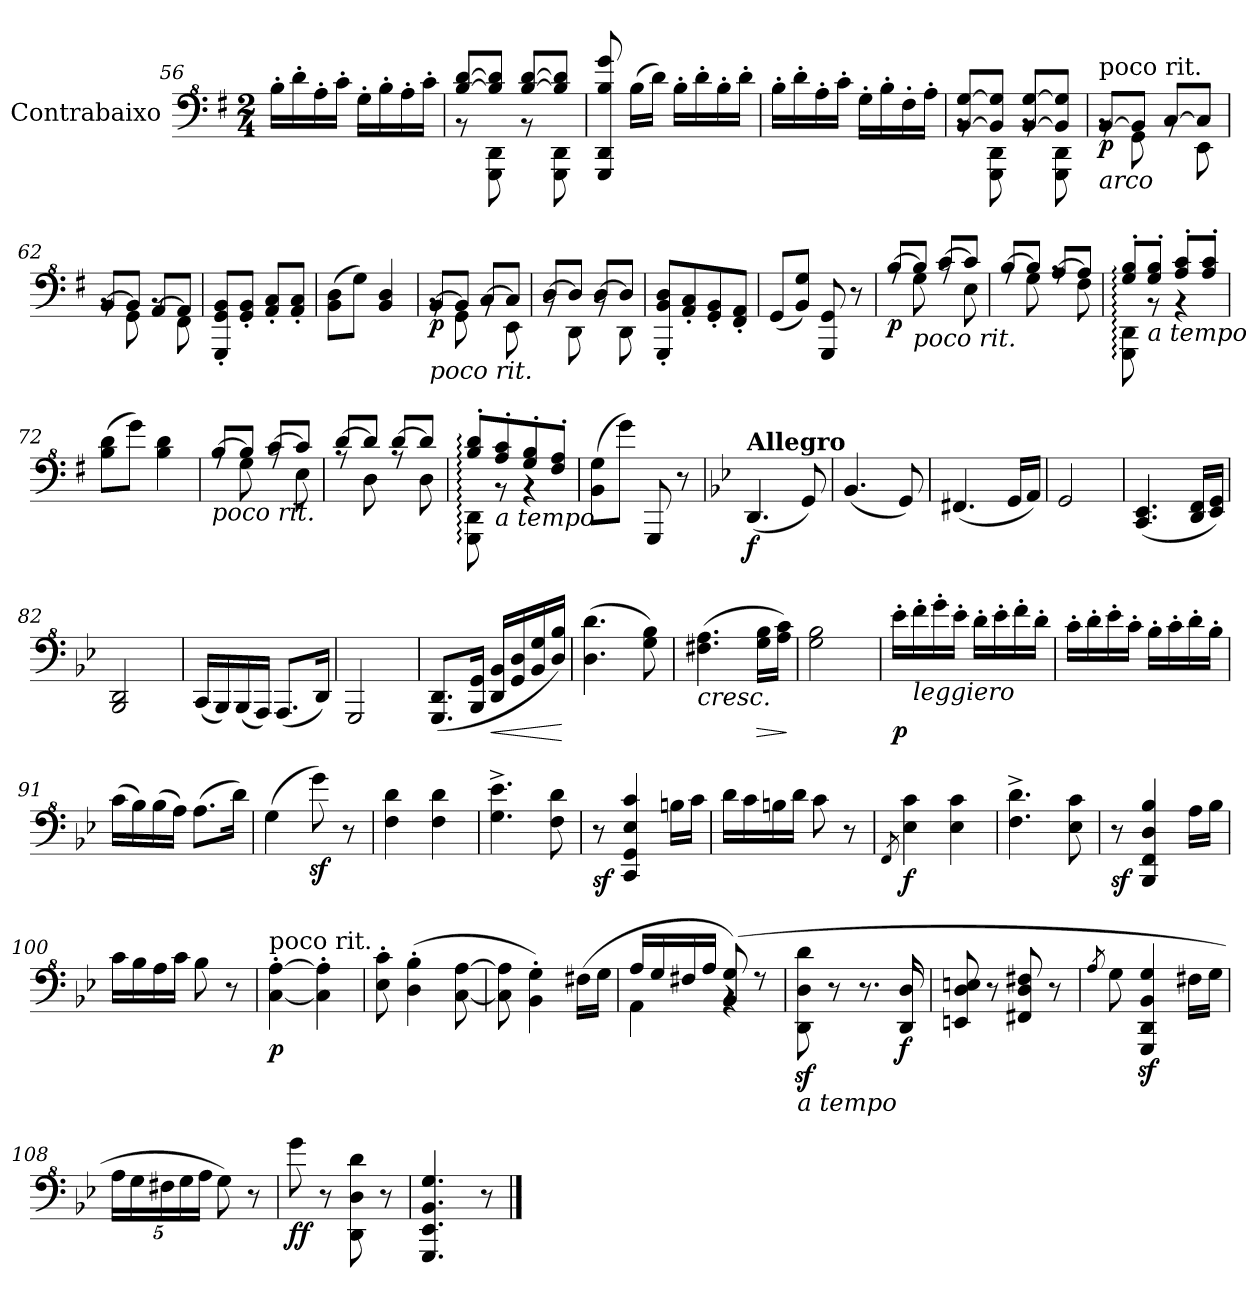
**kern	**dynam
*part1	*part1
*staff1	*staff1
*I"Contrabaixo	*
*I'Cb.	*
*clefF^4	*
*ITrd7c12	*
*k[f#]	*
*M2/4	*
=56	=56
16B'\LL	.
16d'\	.
16A'\	.
16c'\JJ	.
16G'\LL	.
16B'\	.
16A'\	.
16c'\JJ	.
=57	=57
*^	*
[8B/ [8d/L	8rB	.
8B/] 8d/]J	8GGG\ 8DD\	.
[8B/ [8d/L	8rB	.
8B/] 8d/]J	8GGG\ 8DD\	.
=58	=58	=58
!LO:TX:b:i:t=arco	!	!
*v	*v	*
8GGG/ 8DD/ 8B/ 8g/	.
(>16B\LL	.
16d\JJ)	.
16B'\LL	.
16d'\	.
16B'\	.
16d'\JJ	.
=59	=59
16B'\LL	.
16d'\	.
16A'\	.
16c'\JJ	.
16G'\LL	.
16B'\	.
16F#'\	.
16A'\JJ	.
!!LO:LB:g=z
=60	=60
*^	*
[8BB/ [8G/L	8rB	.
8BB/] 8G/]J	8GGG\ 8DD\	.
[8BB/ [8G/L	8rB	.
8BB/] 8G/]J	8GGG\ 8DD\	.
=61	=61	=61
!LO:TX:b:i:t=arco	!	!
!LO:TX:a:t=poco rit.	!	!
!	!	!LO:DY:b
[8BB/L	8rB	p
8BB/J]	8GG\	.
[8C/L	8rB	.
8C/J]	8EE\	.
=62	=62	=62
[8BB/L	8rB	.
8BB/J]	8GG\	.
[8AA/L	8rB	.
8AA/J]	8FF#\	.
=63	=63	=63
!LO:TX:a:t=a tempo, legg.	!	!
*v	*v	*
8GGG/' 8GG/' 8BB/'L	.
8GG/' 8BB/'J	.
8AA/' 8C/'L	.
8AA/' 8C/'J	.
=64	=64
(>8BB\ 8D\L	.
8G\J)	.
4BB/ 4D/	.
=65	=65
*^	*
!LO:TX:b:i:t=poco rit.	!	!
!	!	!LO:DY:b
[8BB/L	8rB	p
8BB/J]	8GG\	.
[8C/L	8rB	.
8C/J]	8EE\	.
=66	=66	=66
[8D/L	8rB	.
8D/J]	8DD\	.
[8D/L	8rB	.
8D/J]	8DD\	.
=67	=67	=67
!LO:TX:b:i:t=a tempo	!	!
*v	*v	*
8GGG/' 8BB/' 8D/'L	.
8AA/' 8C/'	.
8GG/' 8BB/'	.
8FF#/' 8AA/'J	.
=68	=68
(<8GG/L	.
8BB/ 8G/J)	.
8GGG/ 8GG/	.
8r	.
!!LO:PB:g=z
=69	=69
*^	*
!	!	!LO:DY:b
[8B/L	8ra	p
!LO:TX:b:i:t=poco rit.	!	!
8B/J]	8G\	.
[8c/L	8ra	.
8c/J]	8E\	.
=70	=70	=70
[8B/L	8ra	.
8B/J]	8G\	.
[8A/L	8ra	.
8A/J]	8F#\	.
=71	=71	=71
8G/:' 8B/:'L	8GGG\: 8DD\:	.
!LO:TX:b:i:t=a tempo	!	!
8G/' 8B/'J	8rB	.
8A/' 8c/'L	4rB	.
8A/' 8c/'J	.	.
*v	*v	*
=72	=72
(>8B\ 8d\L	.
8g\J)	.
4B\ 4d\	.
=73	=73
*^	*
!LO:TX:b:i:t=poco rit.	!	!
[8B/L	8ra	.
8B/J]	8G\	.
[8c/L	8ra	.
8c/J]	8E\	.
=74	=74	=74
[8d/L	8ra	.
8d/J]	8D\	.
[8d/L	8ra	.
8d/J]	8D\	.
=75	=75	=75
8B/:' 8d/:'L	8GGG\: 8DD\:	.
!LO:TX:b:i:t=a tempo	!	!
8A/' 8c/'	8rB	.
8G/' 8B/'	4rB	.
8F#/' 8A/'J	.	.
*v	*v	*
=76	=76
(>8BB\ 8G\L	.
8g\J)	.
8GGG/	.
8r	.
=77	=77
*k[b-e-]	*
!LO:TX:a:B:t=Allegro	!
!	!LO:DY:b
(<4.DD/	f
8GG/)	.
!!LO:LB:g=z
=78	=78
(<4.BB-/	.
8GG/)	.
=79	=79
(<4.FF#X/	.
16GG/LL	.
16AA/JJ)	.
=80	=80
2GG/	.
=81	=81
(<4.CC/ 4.EE-/	.
16DD/ 16FF/LL	.
16EE-/ 16GG/JJ)	.
=82	=82
2BBB-/ 2DD/	.
=83	=83
(<16CC/LL	.
16BBB-/)	.
(<16BBB-/	.
16AAA/JJ)	.
(<8.AAA/L	.
16DD/Jk)	.
=84	=84
2GGG/	.
=85	=85
(<8.GGG/ 8.DD/L	.
16BBB-/ 16GG/Jk	.
!	!LO:HP:b
16DD/ 16BB-/LL	<
16GG/ 16D/	.
16BB-/ 16G/	.
16D/ 16B-/JJ)	.
.	[
=86	=86
(>4.D\ 4.d\	.
8G\ 8B-\)	.
=87	=87
!	!LO:HP:b
(>4.F#X\ 4.A\	<
!	!LO:HP:b
16G\ 16B-\LL	>
16A\ 16c\JJ)	.
.	[ ]
!!LO:LB:g=z
=88	=88
2G\ 2B-\	.
=89	=89
!	!LO:DY:b
16e-'\LL	p
!LO:TX:b:i:t=leggiero	!
16f'\	.
16g'\	.
16e-'\JJ	.
16d'\LL	.
16e-'\	.
16f'\	.
16d'\JJ	.
=90	=90
16c'\LL	.
16d'\	.
16e-'\	.
16c'\JJ	.
16B-'\LL	.
16c'\	.
16d'\	.
16B-'\JJ	.
=91	=91
(>16c\LL	.
16B-\)	.
(>16B-\	.
16A\JJ)	.
(>8.A\L	.
16d\Jk)	.
=92	=92
(>4G\	.
8gz<\)	.
8r	.
=93	=93
4F\ 4d\	.
4F\ 4d\	.
=94	=94
4.G\^ 4.e-\^	.
8F\ 8d\	.
=95	=95
!	!LO:DY:b
8r	sf
4CC/ 4GG/ 4E-/ 4c/	.
16Bn\LL	.
16c\JJ	.
!!LO:LB:g=z
=96	=96
16d\LL	.
16c\	.
16Bn\	.
16d\JJ	.
8c\	.
8r	.
=97	=97
8qFF/	.
!	!LO:DY:b
4E-\ 4c\	f
4E-\ 4c\	.
=98	=98
4.F\^ 4.d\^	.
8E-\ 8c\	.
=99	=99
!	!LO:DY:b
8r	sf
4BBB-/ 4FF/ 4D/ 4B-/	.
16A\LL	.
16B-\JJ	.
=100	=100
16c\LL	.
16B-\	.
16A\	.
16c\JJ	.
8B-\	.
8r	.
=101	=101
!LO:TX:a:t=poco rit.	!
!	!LO:DY:b
[4C\' [4A\'	p
4C\]' 4A\]'	.
=102	=102
8E-\' 8c\'	.
(>4D\' 4B-\'	.
[8C\ [8A\	.
=103	=103
8C\] 8A\]	.
4BB-\' 4G\')	.
(>16F#X\LL	.
16G\JJ	.
=104	=104
*^	*
16A/LL	(>4AA\	.
16G/	.	.
16F#X/	.	.
16A/JJ	.	.
(8BB-/ 8G/)	4rB	.
8r	.	.
*v	*v	*
!!LO:LB:g=z
=105	=105
!LO:TX:b:i:t=a tempo	!
8DD\z< 8D\z< 8d\z<	.
8r	.
8.r	.
!	!LO:DY:b
16DD/ 16D/	f
=106	=106
8EEn/ 8D/ 8En/	.
8r	.
8FF#X/ 8D/ 8F#X/	.
8r	.
=107	=107
8qA/	.
8G\	.
4GGG/z< 4DD/z< 4BB-/z< 4G/z<	.
16F#X\LL	.
16G\JJ	.
=108	=108
*Xbrackettup	*
20A\LL	.
20G\	.
20F#X\	.
20G\	.
20A\JJ	.
8G\)	.
8r	.
=109	=109
!	!LO:DY:b
8g\	ff
8r	.
8DD\ 8D\ 8d\	.
8r	.
=110	=110
4.GGG/ 4.EE-/ 4.BB-/ 4.G/	.
8r	.
==	==
*-	*-
